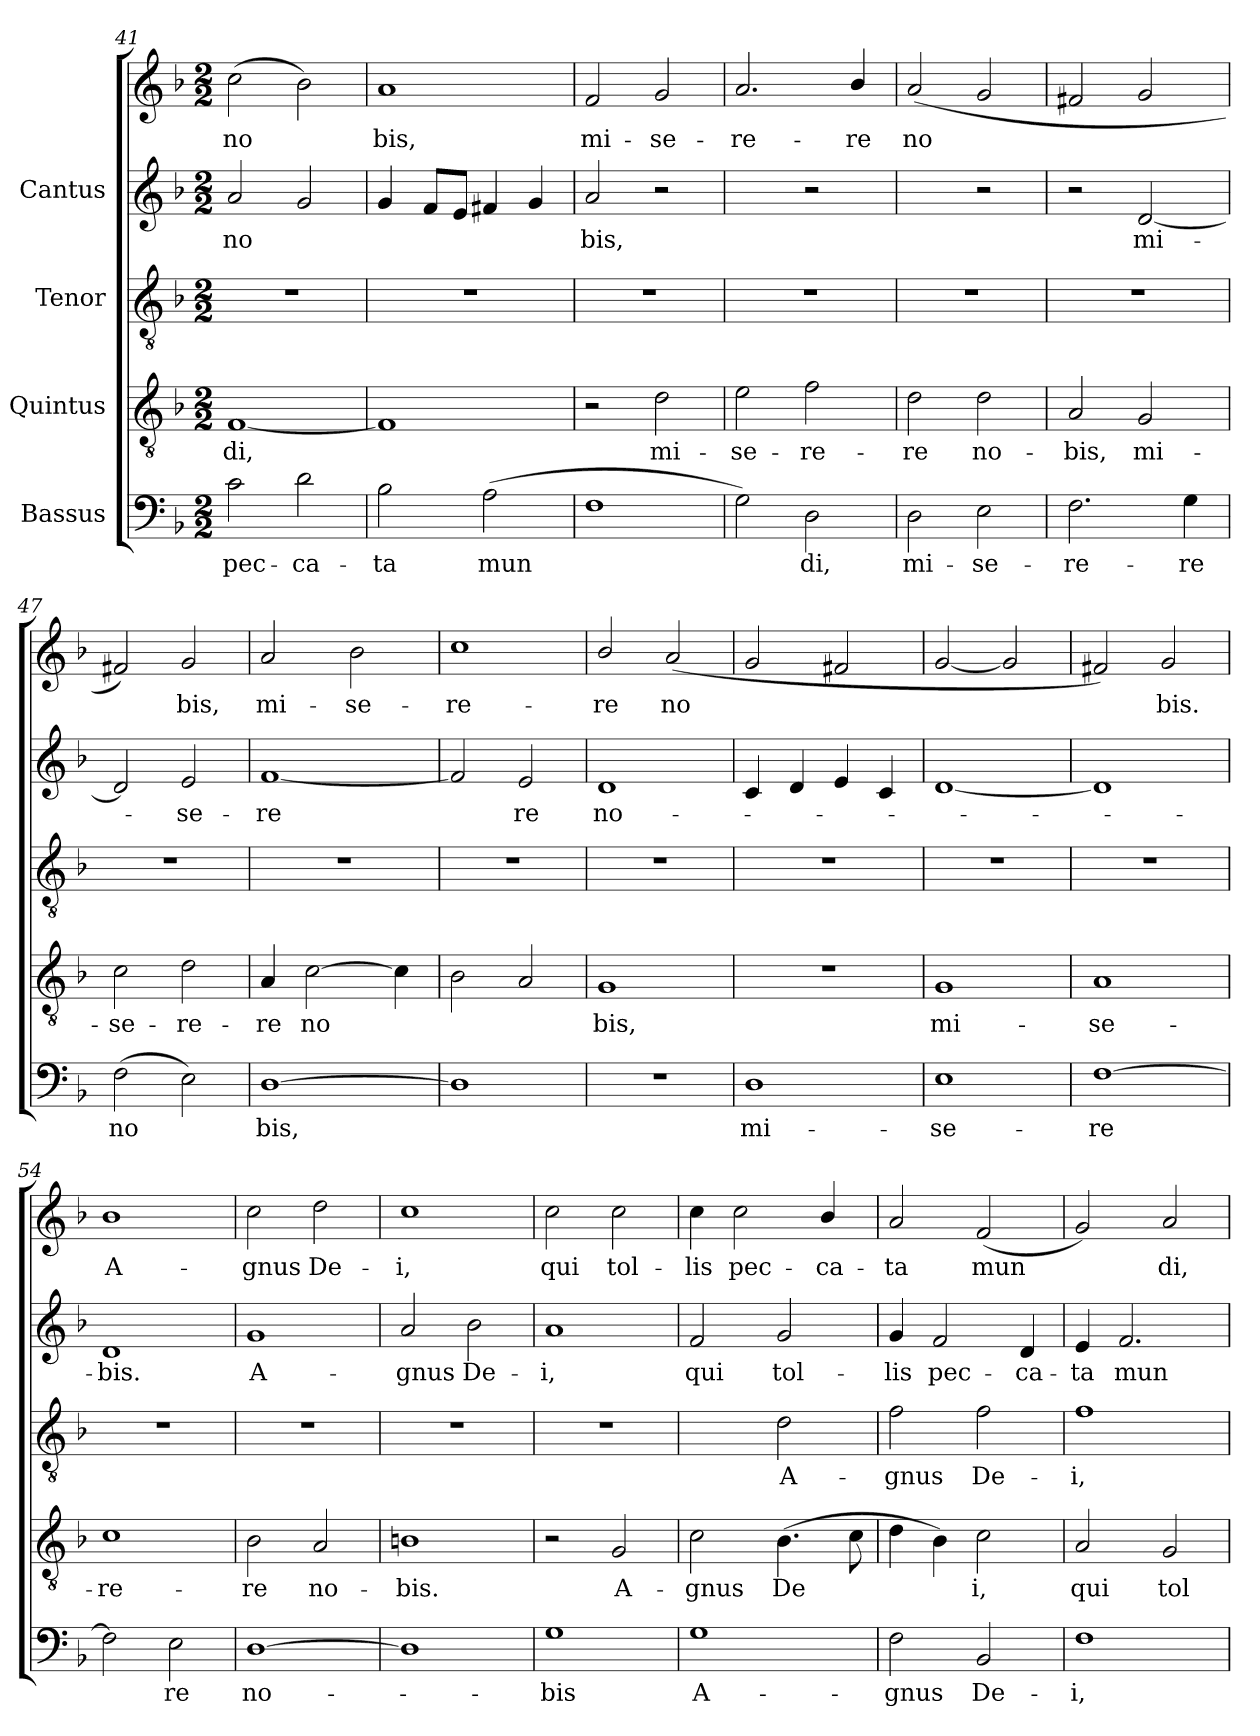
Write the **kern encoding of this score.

**kern	**text	**kern	**text	**kern	**text	**kern	**text	**kern	**text
*part4	*part4	*part3	*part3	*part2	*part2	*part1	*part1	*part1	*part1
*staff5	*staff5	*staff4	*staff4	*staff3	*staff3	*staff2	*staff2	*staff1	*staff1
*I"Bassus	*	*I"Quintus	*	*I"Tenor	*	*I"Cantus	*	*	*
*clefF4	*	*clefGv2	*	*clefGv2	*	*clefG2	*	*clefG2	*
*k[b-]	*	*k[b-]	*	*k[b-]	*	*k[b-]	*	*k[b-]	*
*F:	*	*F:	*	*F:	*	*F:	*	*F:	*
*M2/2	*	*M2/2	*	*M2/2	*	*M2/2	*	*M2/2	*
=41	=41	=41	=41	=41	=41	=41	=41	=41	=41
!	!LO:LY:b:cj	!	!LO:LY:b:cj	!	!	!	!LO:LY:b:cj	!	!LO:LY:b
2c\	pec-	[<1F	-di,	1r	.	2a/	-no-	(>2cc\	no-
!	!LO:LY:b:cj	!	!	!	!	!	!LO:LY:b:cj	!	!LO:LY:b
2d\	-ca-	.	.	.	.	2g/	--	2b-\)	--
=42	=42	=42	=42	=42	=42	=42	=42	=42	=42
!	!LO:LY:b:cj	!	!	!	!	!	!	!	!LO:LY:b
2B-\	-ta	1F]	.	1r	.	4g/	.	1a	-bis,
.	.	.	.	.	.	8f/L	.	.	.
.	.	.	.	.	.	8e/J	.	.	.
!	!LO:LY:b:cj	!	!	!	!	!	!	!	!
(>2A\	mun-	.	.	.	.	4f#X/	.	.	.
.	.	.	.	.	.	4g/	.	.	.
=43	=43	=43	=43	=43	=43	=43	=43	=43	=43
!	!	!	!	!	!	!	!LO:LY:b:cj	!	!LO:LY:b
1F	.	2r	.	1r	.	2a/	-bis,	2f/	mi-
!	!	!	!LO:LY:b:cj	!	!	!	!	!	!LO:LY:b
.	.	2d\	mi-	.	.	2r	.	2g/	-se-
!!LO:LB:g=z
=44	=44	=44	=44	=44	=44	=44	=44	=44	=44
!	!LO:LY:b:cj	!	!LO:LY:b:cj	!	!	!	!	!	!LO:LY:b
2G\)	-	2e\	-se-	1r	.	2ryy	.	2.a/	re-
!	!LO:LY:b:cj	!	!LO:LY:b:cj	!	!	!	!	!	!
2D\	di,	2f\	-re-	.	.	2r	.	.	.
!	!	!	!	!	!	!	!	!	!LO:LY:b
.	.	.	.	.	.	.	.	4b-/	-re
!!LO:PB:g=z
=45	=45	=45	=45	=45	=45	=45	=45	=45	=45
!	!LO:LY:b:cj	!	!LO:LY:b:cj	!	!	!	!	!	!LO:LY:b
2D\	mi-	2d\	-re	1r	.	2ryy	.	(<2a/	no-
!	!LO:LY:b:cj	!	!LO:LY:b:cj	!	!	!	!	!	!LO:LY:b
2E\	-se-	2d\	no-	.	.	2r	.	2g/	--
!!LO:LB:g=z
=46	=46	=46	=46	=46	=46	=46	=46	=46	=46
!	!LO:LY:b:cj	!	!LO:LY:b:cj	!	!	!	!	!	!
2.F\	-re-	2A/	-bis,	1r	.	2r	.	2f#X/	.
!	!	!	!LO:LY:b:cj	!	!	!	!LO:LY:b:cj	!	!
.	.	2G/	mi-	.	.	[<2d/	-mi-	2g/	.
!	!LO:LY:b:cj	!	!	!	!	!	!	!	!
4G\	-re	.	.	.	.	.	.	.	.
!!LO:LB:g=z
=47	=47	=47	=47	=47	=47	=47	=47	=47	=47
!	!LO:LY:b:cj	!	!LO:LY:b:cj	!	!	!	!LO:LY:b:cj	!	!LO:LY:b
(>2F\	no-	2c\	-se-	1r	.	2d/]	.	2f#X/)	-
!	!LO:LY:b:cj	!	!LO:LY:b:cj	!	!	!	!LO:LY:b:cj	!	!LO:LY:b
2E\)	--	2d\	-re-	.	.	2e/	se-	2g/	bis,
!!LO:LB:g=z
=48	=48	=48	=48	=48	=48	=48	=48	=48	=48
!	!LO:LY:b:cj	!	!LO:LY:b:cj	!	!	!	!LO:LY:b:cj	!	!LO:LY:b
[>1D	-bis,	4A/	-re	1r	.	[<1f	-re-	2a/	-mi-
!	!	!	!LO:LY:b:cj	!	!	!	!	!	!
.	.	[>2c\	no-	.	.	.	.	.	.
!	!	!	!	!	!	!	!	!	!LO:LY:b
.	.	.	.	.	.	.	.	2b-\	-se-
!	!	!	!LO:LY:b:cj	!	!	!	!	!	!
.	.	4c\]	--	.	.	.	.	.	.
!!LO:PB:g=z
=49	=49	=49	=49	=49	=49	=49	=49	=49	=49
!	!	!	!	!	!	!	!LO:LY:b:cj	!	!LO:LY:b
1D]	.	2B-\	.	1r	.	2f/]	-	1cc	-re-
!	!	!	!	!	!	!	!LO:LY:b:cj	!	!
.	.	2A/	.	.	.	2e/	re	.	.
!!LO:LB:g=z
=50	=50	=50	=50	=50	=50	=50	=50	=50	=50
!	!	!	!LO:LY:b:cj	!	!	!	!LO:LY:b:cj	!	!LO:LY:b
1r	.	1G	-bis,	1r	.	1d	-no-	2b-/	re
!	!	!	!	!	!	!	!	!	!LO:LY:b
.	.	.	.	.	.	.	.	(<2a/	no-
!!LO:LB:g=z
=51	=51	=51	=51	=51	=51	=51	=51	=51	=51
!	!LO:LY:b:cj	!	!	!	!	!	!	!	!
1D	mi-	1r	.	1r	.	4c/	.	2g/	.
.	.	.	.	.	.	4d/	.	.	.
.	.	.	.	.	.	4e/	.	2f#X/	.
.	.	.	.	.	.	4c/	.	.	.
=52	=52	=52	=52	=52	=52	=52	=52	=52	=52
!	!LO:LY:b:cj	!	!LO:LY:b:cj	!	!	!	!	!	!
1E	-se-	1G	mi-	1r	.	[<1d	.	[<2g/	.
.	.	.	.	.	.	.	.	2g/]	.
=53	=53	=53	=53	=53	=53	=53	=53	=53	=53
!	!LO:LY:b:cj	!	!LO:LY:b:cj	!	!	!	!	!	!LO:LY:b
[>1F	-re-	1A	-se-	1r	.	1d]	.	2f#X/)	-
!	!	!	!	!	!	!	!	!	!LO:LY:b
.	.	.	.	.	.	.	.	2g/	bis.
=54	=54	=54	=54	=54	=54	=54	=54	=54	=54
!	!LO:LY:b:cj	!	!LO:LY:b:cj	!	!	!	!LO:LY:b:cj	!	!LO:LY:b
2F\]	-	1c	-re-	1r	.	1d	-bis.	1b-	A-
!	!LO:LY:b:cj	!	!	!	!	!	!	!	!
2E\	re	.	.	.	.	.	.	.	.
=55	=55	=55	=55	=55	=55	=55	=55	=55	=55
!	!LO:LY:b:cj	!	!LO:LY:b:cj	!	!	!	!LO:LY:b:cj	!	!LO:LY:b
[>1D	no-	2B-\	-re	1r	.	1g	-A-	2cc\	gnus
!	!	!	!LO:LY:b:cj	!	!	!	!	!	!LO:LY:b
.	.	2A/	no-	.	.	.	.	2dd\	De-
=56	=56	=56	=56	=56	=56	=56	=56	=56	=56
!	!	!	!LO:LY:b:cj	!	!	!	!LO:LY:b:cj	!	!LO:LY:b
1D]	.	1Bn	-bis.	1r	.	2a/	gnus	1cc	-i,
!	!	!	!	!	!	!	!LO:LY:b:cj	!	!
.	.	.	.	.	.	2b-\	De-	.	.
=57	=57	=57	=57	=57	=57	=57	=57	=57	=57
!	!LO:LY:b:cj	!	!	!	!	!	!LO:LY:b:cj	!	!LO:LY:b
1G	-bis	2r	.	1r	.	1a	-i,	2cc\	-qui
!	!	!	!LO:LY:b:cj	!	!	!	!	!	!LO:LY:b
.	.	2G/	A-	.	.	.	.	2cc\	tol-
!!LO:LB:g=z
=58	=58	=58	=58	=58	=58	=58	=58	=58	=58
!	!LO:LY:b:cj	!	!LO:LY:b:cj	!	!	!	!LO:LY:b:cj	!	!LO:LY:b
1G	A-	2c\	-gnus	2ryy	.	2f/	-qui	4cc\	lis
!	!	!	!	!	!	!	!	!	!LO:LY:b
.	.	.	.	.	.	.	.	2cc\	pec-
!	!	!	!LO:LY:b:cj	!	!LO:LY:b:cj	!	!LO:LY:b:cj	!	!
.	.	(>4.B-\	De-	2d\	A-	2g/	tol-	.	.
!	!	!	!	!	!	!	!	!	!LO:LY:b
.	.	.	.	.	.	.	.	4b-/	-ca-
!	!	!	!LO:LY:b:cj	!	!	!	!	!	!
.	.	8c\	--	.	.	.	.	.	.
!!LO:PB:g=z
=59	=59	=59	=59	=59	=59	=59	=59	=59	=59
!	!LO:LY:b:cj	!	!LO:LY:b:cj	!	!LO:LY:b:cj	!	!LO:LY:b:cj	!	!LO:LY:b
2F\	-gnus	4d\	-	2f\	-gnus	4g/	-lis	2a/	-ta
!	!	!	!LO:LY:b:cj	!	!	!	!LO:LY:b:cj	!	!
.	.	4B-\)	.	.	.	2f/	pec-	.	.
!	!LO:LY:b:cj	!	!LO:LY:b:cj	!	!LO:LY:b:cj	!	!	!	!LO:LY:b
2BB-/	De-	2c\	i,	2f\	De-	.	.	(<2f/	mun-
!	!	!	!	!	!	!	!LO:LY:b:cj	!	!
.	.	.	.	.	.	4d/	-ca-	.	.
!!LO:LB:g=z
=60	=60	=60	=60	=60	=60	=60	=60	=60	=60
!	!LO:LY:b:cj	!	!LO:LY:b:cj	!	!LO:LY:b:cj	!	!LO:LY:b:cj	!	!LO:LY:b
1F	-i,	2A/	qui	1f	-i,	4e/	ta	2g/)	-
!	!	!	!	!	!	!	!LO:LY:b:cj	!	!
.	.	.	.	.	.	2.f/	mun-	.	.
!	!	!	!LO:LY:b:cj	!	!	!	!	!	!LO:LY:b
.	.	2G/	tol-	.	.	.	.	2a/	di,
=	=	=	=	=	=	=	=	=	=
*-	*-	*-	*-	*-	*-	*-	*-	*-	*-
